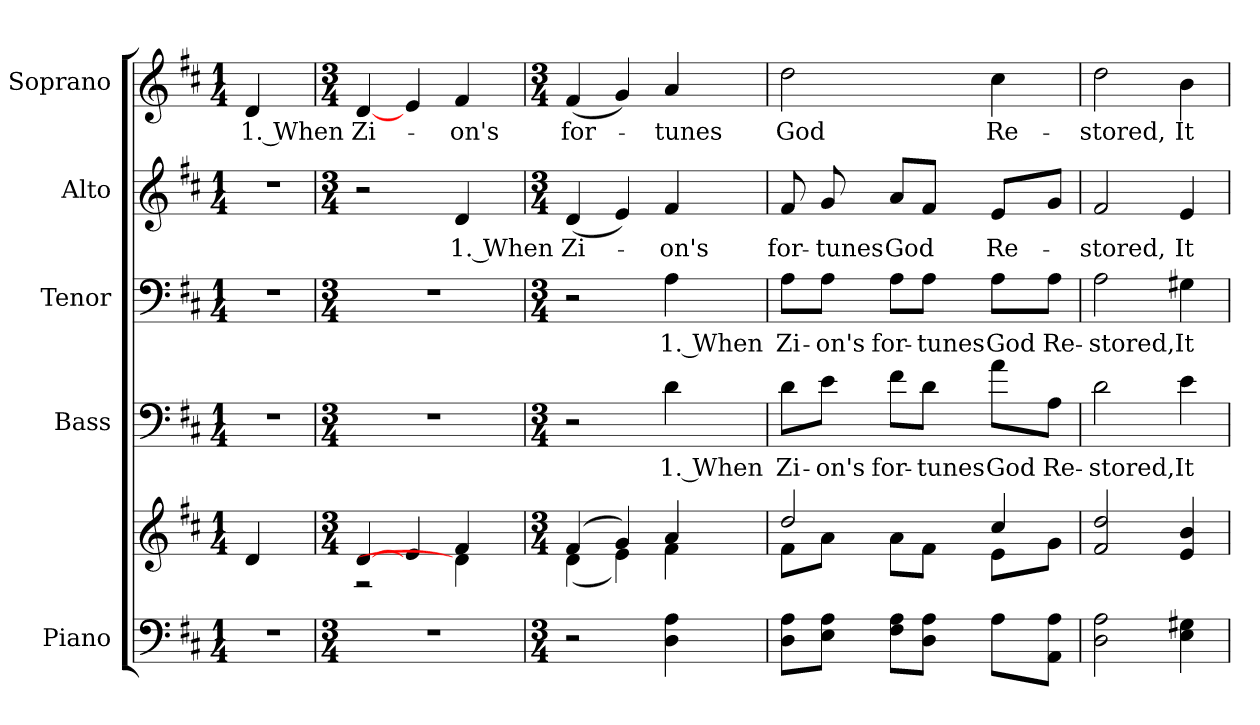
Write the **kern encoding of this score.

**kern	**kern	**kern	**text	**kern	**text	**kern	**text	**kern	**text
*part5	*part5	*part4	*part4	*part3	*part3	*part2	*part2	*part1	*part1
*staff6	*staff5	*staff4	*staff4	*staff3	*staff3	*staff2	*staff2	*staff1	*staff1
*I"Piano	*	*I"Bass	*	*I"Tenor	*	*I"Alto	*	*I"Soprano	*
*I'Pno.	*	*I'B.	*	*I'T.	*	*I'A.	*	*I'S.	*
!!LO:PB:g=z
*clefF4	*clefG2	*clefF4	*	*clefF4	*	*clefG2	*	*clefG2	*
*	*	*ITrd7c12	*	*	*	*	*	*	*
*k[f#c#]	*k[f#c#]	*k[f#c#]	*	*k[f#c#]	*	*k[f#c#]	*	*k[f#c#]	*
*D:	*D:	*D:	*	*D:	*	*D:	*	*D:	*
*M1/4	*M1/4	*M1/4	*	*M1/4	*	*M1/4	*	*M1/4	*
*MM120	*MM120	*MM120	*	*MM120	*	*MM120	*	*MM120	*
=1	=1	=1	=1	=1	=1	=1	=1	=1	=1
!LO:N:vis=1	!	!LO:N:vis=1	!	!LO:N:vis=1	!	!	!	!	!
!	!	!	!	!	!	!	!	!	!LO:LY:b:color=#000000
4r	4di/	4r	.	4r	.	4r	.	4di/	1. When
=2	=2	=2	=2	=2	=2	=2	=2	=2	=2
*M3/4	*M3/4	*M3/4	*	*M3/4	*	*M3/4	*	*M3/4	*
!LO:N:vis=1	!	!LO:N:vis=1	!	!LO:N:vis=1	!	!	!	!	!
*	*^	*	*	*	*	*	*	*	*
!	!	!	!	!	!	!	!	!	!	!LO:LY:b:color=#000000
2.r	[>4di/	2r	2.r	.	2.r	.	2r	.	[<4di/	Zi-
.	4ei/	.	.	.	.	.	.	.	4ei/	.
!	!	!	!	!	!	!	!	!LO:LY:b:color=#000000	!	!
!	!	!	!	!	!	!	!	!	!	!LO:LY:b:color=#000000
.	4f#i/	4di\]	.	.	.	.	4di/	1. When	4f#i/	-on's
=3	=3	=3	=3	=3	=3	=3	=3	=3	=3	=3
*M3/4	*M3/4	*	*M3/4	*	*M3/4	*	*M3/4	*	*M3/4	*
!	!	!	!	!	!	!	!	!LO:LY:b:color=#000000	!	!
!	!	!	!	!	!	!	!	!	!	!LO:LY:b:color=#000000
2r	(4f#i/	(4di\	2r	.	2r	.	(4di/	Zi-	(4f#i/	for-
.	4gi/)	4ei\)	.	.	.	.	4ei/)	.	4gi/)	.
!	!	!	!	!LO:LY:b:color=#000000	!	!	!	!	!	!
!	!	!	!	!	!	!LO:LY:b:color=#000000	!	!	!	!
!	!	!	!	!	!	!	!	!LO:LY:b:color=#000000	!	!
!	!	!	!	!	!	!	!	!	!	!LO:LY:b:color=#000000
4Di\ 4Ai	4ai/	4f#i\	4Di\	1. When	4Ai\	1. When	4f#i/	-on's	4ai/	-tunes
=4	=4	=4	=4	=4	=4	=4	=4	=4	=4	=4
!	!	!	!	!LO:LY:b:color=#000000	!	!	!	!	!	!
!	!	!	!	!	!	!LO:LY:b:color=#000000	!	!	!	!
!	!	!	!	!	!	!	!	!LO:LY:b:color=#000000	!	!
!	!	!	!	!	!	!	!	!	!	!LO:LY:b:color=#000000
8Di\ 8Ai\L	2ddi/	8f#i\L	8Di\L	Zi-	8Ai\L	Zi-	8f#i/	for-	2ddi\	God
!	!	!	!	!LO:LY:b:color=#000000	!	!	!	!	!	!
!	!	!	!	!	!	!LO:LY:b:color=#000000	!	!	!	!
!	!	!	!	!	!	!	!	!LO:LY:b:color=#000000	!	!
8Ei\ 8Ai\J	.	8ai\J	8Ei\J	-on's	8Ai\J	-on's	8gi/	-tunes	.	.
!	!	!	!	!LO:LY:b:color=#000000	!	!	!	!	!	!
!	!	!	!	!	!	!LO:LY:b:color=#000000	!	!	!	!
!	!	!	!	!	!	!	!	!LO:LY:b:color=#000000	!	!
8F#i\ 8Ai\L	.	8ai\L	8F#i\L	for-	8Ai\L	for-	8ai/L	God	.	.
!	!	!	!	!LO:LY:b:color=#000000	!	!	!	!	!	!
!	!	!	!	!	!	!LO:LY:b:color=#000000	!	!	!	!
8Di\ 8Ai\J	.	8f#i\J	8Di\J	-tunes	8Ai\J	-tunes	8f#i/J	.	.	.
!	!	!	!	!LO:LY:b:color=#000000	!	!	!	!	!	!
!	!	!	!	!	!	!LO:LY:b:color=#000000	!	!	!	!
!	!	!	!	!	!	!	!	!LO:LY:b:color=#000000	!	!
!	!	!	!	!	!	!	!	!	!	!LO:LY:b:color=#000000
8Ai\L	4cc#i/	8ei\L	8Ai\L	God	8Ai\L	God	8ei/L	Re-	4cc#i\	Re-
!	!	!	!	!LO:LY:b:color=#000000	!	!	!	!	!	!
!	!	!	!	!	!	!LO:LY:b:color=#000000	!	!	!	!
8AAi\ 8Ai\J	.	8gi\J	8AAi\J	Re-	8Ai\J	Re-	8gi/J	.	.	.
*	*v	*v	*	*	*	*	*	*	*	*
=5	=5	=5	=5	=5	=5	=5	=5	=5	=5
*	*^	*	*	*	*	*	*	*	*
!	!	!	!	!LO:LY:b:color=#000000	!	!	!	!	!	!
*	*v	*v	*	*	*	*	*	*	*	*
*	*^	*	*	*	*	*	*	*	*
!	!	!	!	!	!	!LO:LY:b:color=#000000	!	!	!	!
*	*v	*v	*	*	*	*	*	*	*	*
*	*^	*	*	*	*	*	*	*	*
!	!	!	!	!	!	!	!	!LO:LY:b:color=#000000	!	!
*	*v	*v	*	*	*	*	*	*	*	*
*	*^	*	*	*	*	*	*	*	*
!	!	!	!	!	!	!	!	!	!	!LO:LY:b:color=#000000
*	*v	*v	*	*	*	*	*	*	*	*
2Di\ 2Ai	2f#i/ 2ddi	2Di\	-stored,	2Ai\	-stored,	2f#i/	-stored,	2ddi\	-stored,
!	!	!	!LO:LY:b:color=#000000	!	!	!	!	!	!
!	!	!	!	!	!LO:LY:b:color=#000000	!	!	!	!
!	!	!	!	!	!	!	!LO:LY:b:color=#000000	!	!
!	!	!	!	!	!	!	!	!	!LO:LY:b:color=#000000
4Ei\ 4G#Xi	4ei/ 4bi	4Ei\	It	4G#Xi\	It	4ei/	It	4bi\	It
=	=	=	=	=	=	=	=	=	=
*-	*-	*-	*-	*-	*-	*-	*-	*-	*-
